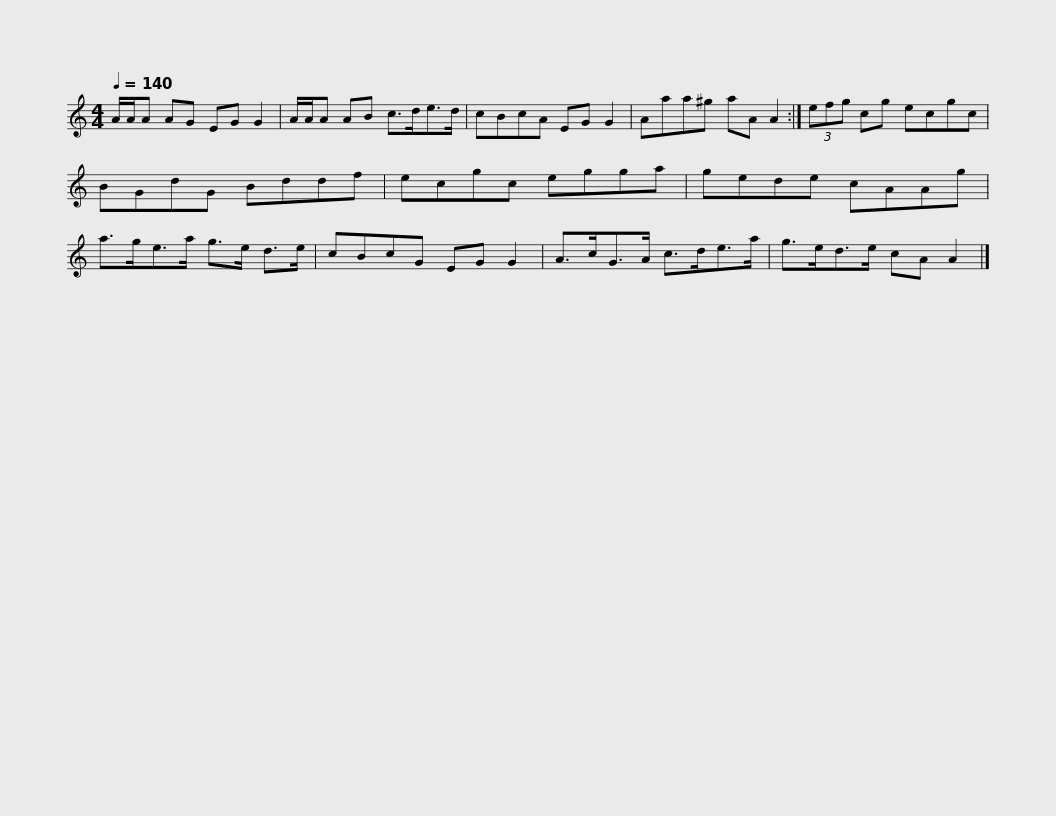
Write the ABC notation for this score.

X:1
L:1/8
Q:1/4=140
M:4/4
I:linebreak $
K:C
V:1 treble
V:1
 A/A/A AG EG G2 | A/A/A AB c>de>d | cBcA EG G2 | Aaa^g aA A2 :| (3efg cg ecgc |$ %5
 BGdG Bddf | ecgc egga | gede cAAg | a>ge>a g>e d>e | cBcG EG G2 |$ %10
 A>cG>A c>de>a | g>ed>e cA A2 |] %12
